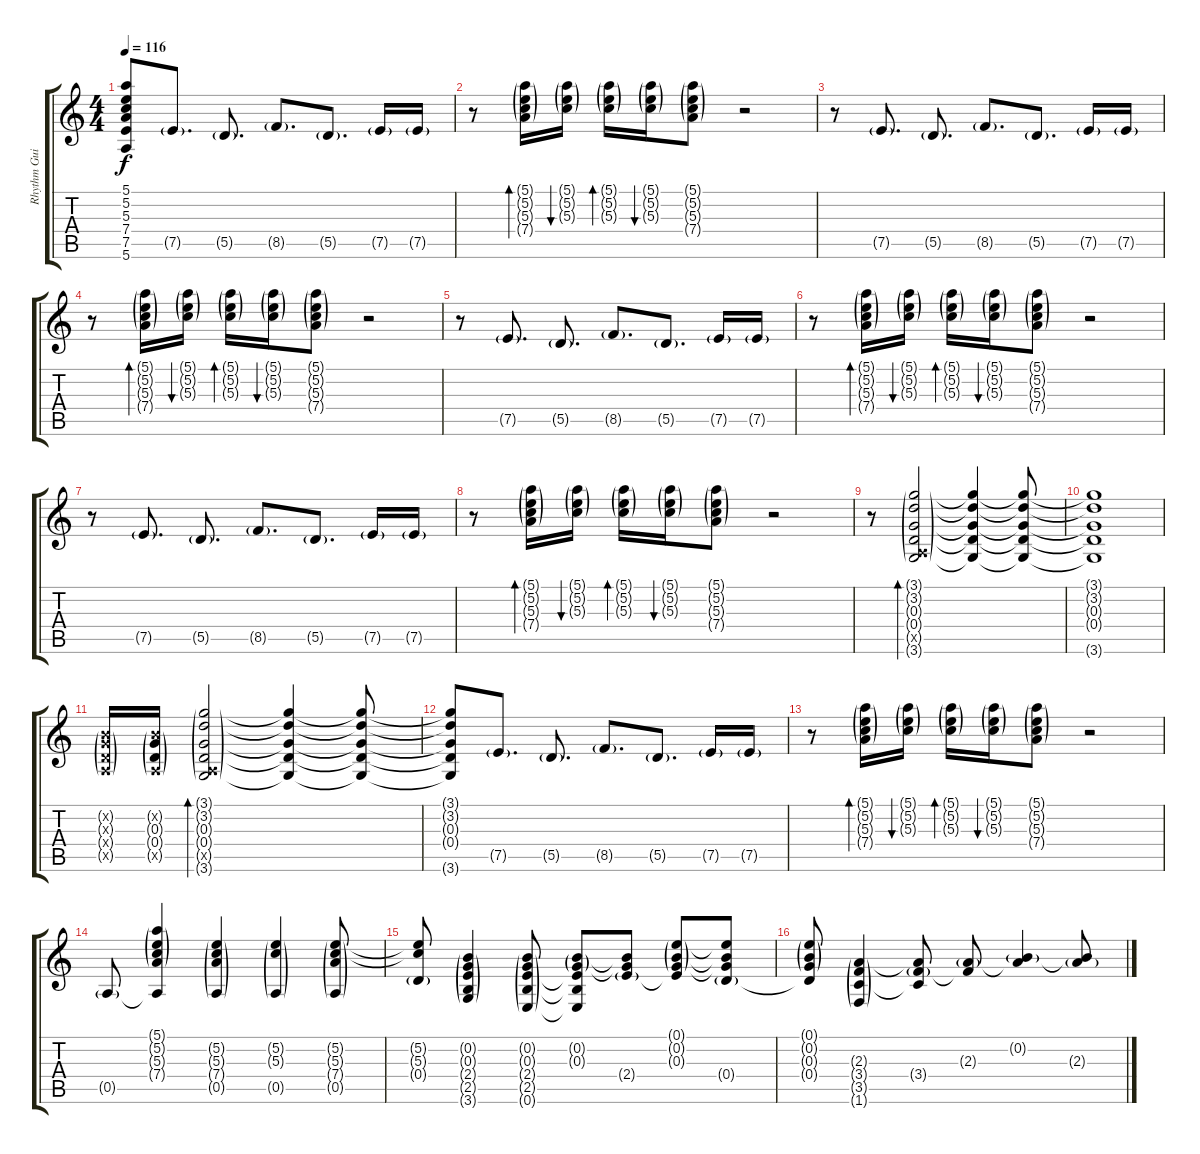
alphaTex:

\track ("Rhythm Guitar 1 Echo" "Rhythm Gui") {instrument distortionguitar}
\staff {score tabs}
\tuning (E4 B3 G3 D3 A2 E2) {hide}
\ts (4 4)
\tempo 116
\clef g2
\ks c
(5.1{t} 5.2{t} 5.3{t} 7.4{t} 7.5{t} 5.6{t}).8{dy f} 7.5{g}.8{d} 5.5{g}.8{d} 8.5{g}.8{d} 5.5{g}.8{d} 7.5{g}.16 7.5{g}.16 |
r.8 (5.1{g} 5.2{g} 5.3{g} 7.4{g}).16{bd 30} (5.1{g} 5.2{g} 5.3{g}).16{bu 30} (5.1{g} 5.2{g} 5.3{g}).16{bd 30} (5.1{g} 5.2{g} 5.3{g}).16{bu 30} (5.1{g} 5.2{g} 5.3{g} 7.4{g}).8 r.2 |
r.8 7.5{g}.8{d} 5.5{g}.8{d} 8.5{g}.8{d} 5.5{g}.8{d} 7.5{g}.16 7.5{g}.16 |
r.8 (5.1{g} 5.2{g} 5.3{g} 7.4{g}).16{bd 30} (5.1{g} 5.2{g} 5.3{g}).16{bu 30} (5.1{g} 5.2{g} 5.3{g}).16{bd 30} (5.1{g} 5.2{g} 5.3{g}).16{bu 30} (5.1{g} 5.2{g} 5.3{g} 7.4{g}).8 r.2 |
r.8 7.5{g}.8{d} 5.5{g}.8{d} 8.5{g}.8{d} 5.5{g}.8{d} 7.5{g}.16 7.5{g}.16 |
r.8 (5.1{g} 5.2{g} 5.3{g} 7.4{g}).16{bd 30} (5.1{g} 5.2{g} 5.3{g}).16{bu 30} (5.1{g} 5.2{g} 5.3{g}).16{bd 30} (5.1{g} 5.2{g} 5.3{g}).16{bu 30} (5.1{g} 5.2{g} 5.3{g} 7.4{g}).8 r.2 |
r.8 7.5{g}.8{d} 5.5{g}.8{d} 8.5{g}.8{d} 5.5{g}.8{d} 7.5{g}.16 7.5{g}.16 |
r.8 (5.1{g} 5.2{g} 5.3{g} 7.4{g}).16{bd 30} (5.1{g} 5.2{g} 5.3{g}).16{bu 30} (5.1{g} 5.2{g} 5.3{g}).16{bd 30} (5.1{g} 5.2{g} 5.3{g}).16{bu 30} (5.1{g} 5.2{g} 5.3{g} 7.4{g}).8 r.2 |
r.8 (3.1{g} 3.2{g} 0.3{g} 0.4{g} 0.5{g x} 3.6{g}).2{bd 120} (3.1{t} 3.2{t} 0.3{t} 0.4{t} 3.6{t}).4 (3.1{t} 3.2{t} 0.3{t} 0.4{t} 3.6{t}).8 |
(3.1{t} 3.2{t} 0.3{t} 0.4{t} 3.6{t}).1 |
(0.2{g x} 0.3{g x} 0.4{g x} 0.5{g x}).16 (0.2{g x} 0.3{g} 0.4{g} 0.5{g x}).16 (3.1{g} 3.2{g} 0.3{g} 0.4{g} 0.5{g x} 3.6{g}).2{bd 120} (3.1{t} 3.2{t} 0.3{t} 0.4{t} 3.6{t}).4 (3.1{t} 3.2{t} 0.3{t} 0.4{t} 3.6{t}).8 |
(3.1{t} 3.2{t} 0.3{t} 0.4{t} 3.6{t}).8 7.5{g}.8{d} 5.5{g}.8{d} 8.5{g}.8{d} 5.5{g}.8{d} 7.5{g}.16 7.5{g}.16 |
r.8 (5.1{g} 5.2{g} 5.3{g} 7.4{g}).16{bd 30} (5.1{g} 5.2{g} 5.3{g}).16{bu 30} (5.1{g} 5.2{g} 5.3{g}).16{bd 30} (5.1{g} 5.2{g} 5.3{g}).16{bu 30} (5.1{g} 5.2{g} 5.3{g} 7.4{g}).8 r.2 |
0.5{g}.8 (5.1{g} 5.2{g} 5.3{g} 7.4{g} 0.5{t}).4 (5.2{g} 5.3{g} 7.4{g} 0.5{g}).4 (5.2{g} 5.3{g} 0.5{g}).4 (5.2{g} 5.3{g} 7.4{g} 0.5{g}).8 |
(5.2{t} 5.3{t} 0.4{g}).8 (0.2{g} 0.3{g} 2.4{g} 2.5{g} 3.6{g}).4 (0.2{g} 0.3{g} 2.4{g} 2.5{g} 0.6{g}).8 (0.2{g} 0.3{g} 2.4{t} 2.5{t} 0.6{t}).8 (0.2{t} 0.3{t} 2.4{g}).8 (0.1{g} 0.2{g} 0.3{g} 2.4{t}).8 (0.1{t} 0.2{t} 0.3{t} 0.4{g}).8 |
(0.1{g} 0.2{g} 0.3{g} 0.4{t}).8 (2.3{g} 3.4{g} 3.5{g} 1.6{g}).4 (2.3{t} 3.4{g} 3.5{t}).8 (2.3{g} 3.4{t}).8 (0.2{g} 2.3{t}).4 (0.2{t} 2.3{g}).8
